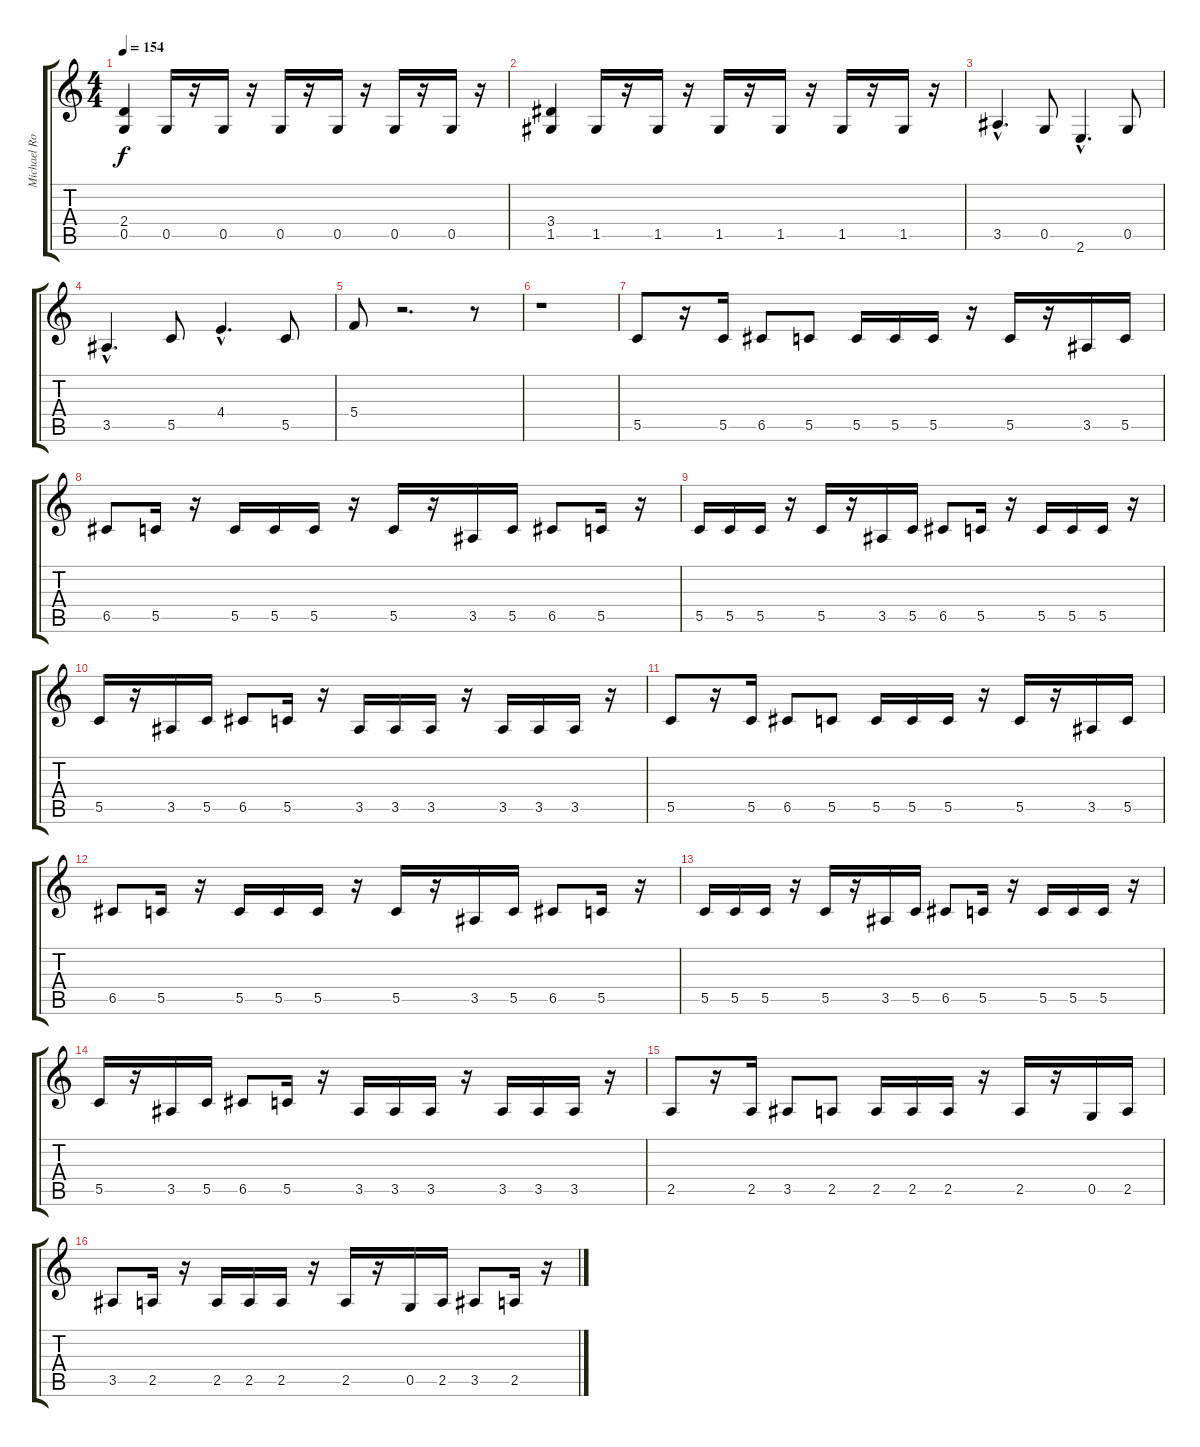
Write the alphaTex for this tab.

\track ("Michael Romeo" "Michael Ro") {instrument distortionguitar}
\staff {score tabs}
\tuning (D4 A3 F3 C3 G2 D2) {hide}
\ts (4 4)
\tempo 154
\clef g2
\ks c
(2.4 0.5).4{dy f} 0.5.16 r.16 0.5.16 r.16 0.5.16 r.16 0.5.16 r.16 0.5.16 r.16 0.5.16 r.16 |
(3.4 1.5).4 1.5.16 r.16 1.5.16 r.16 1.5.16 r.16 1.5.16 r.16 1.5.16 r.16 1.5.16 r.16 |
3.5{hac}.4{d} 0.5.8 2.6{hac}.4{d} 0.5.8 |
3.5{hac}.4{d} 5.5.8 4.4{hac}.4{d} 5.5.8 |
5.4.8{volume 16 balance 8} r.2{d} r.8 |
r.1 |
5.5.8{volume 16 balance 8} r.16 5.5.16 6.5.8 5.5.8 5.5.16 5.5.16 5.5.16 r.16 5.5.16 r.16 3.5.16 5.5.16 |
6.5.8 5.5.16 r.16 5.5.16 5.5.16 5.5.16 r.16 5.5.16 r.16 3.5.16 5.5.16 6.5.8 5.5.16 r.16 |
5.5.16 5.5.16 5.5.16 r.16 5.5.16 r.16 3.5.16 5.5.16 6.5.8 5.5.16 r.16 5.5.16 5.5.16 5.5.16 r.16 |
5.5.16 r.16 3.5.16 5.5.16 6.5.8 5.5.16 r.16 3.5.16 3.5.16 3.5.16 r.16 3.5.16 3.5.16 3.5.16 r.16 |
5.5.8 r.16 5.5.16 6.5.8 5.5.8 5.5.16 5.5.16 5.5.16 r.16 5.5.16 r.16 3.5.16 5.5.16 |
6.5.8 5.5.16 r.16 5.5.16 5.5.16 5.5.16 r.16 5.5.16 r.16 3.5.16 5.5.16 6.5.8 5.5.16 r.16 |
5.5.16 5.5.16 5.5.16 r.16 5.5.16 r.16 3.5.16 5.5.16 6.5.8 5.5.16 r.16 5.5.16 5.5.16 5.5.16 r.16 |
5.5.16 r.16 3.5.16 5.5.16 6.5.8 5.5.16 r.16 3.5.16 3.5.16 3.5.16 r.16 3.5.16 3.5.16 3.5.16 r.16 |
2.5.8 r.16 2.5.16 3.5.8 2.5.8 2.5.16 2.5.16 2.5.16 r.16 2.5.16 r.16 0.5.16 2.5.16 |
3.5.8 2.5.16 r.16 2.5.16 2.5.16 2.5.16 r.16 2.5.16 r.16 0.5.16 2.5.16 3.5.8 2.5.16 r.16
